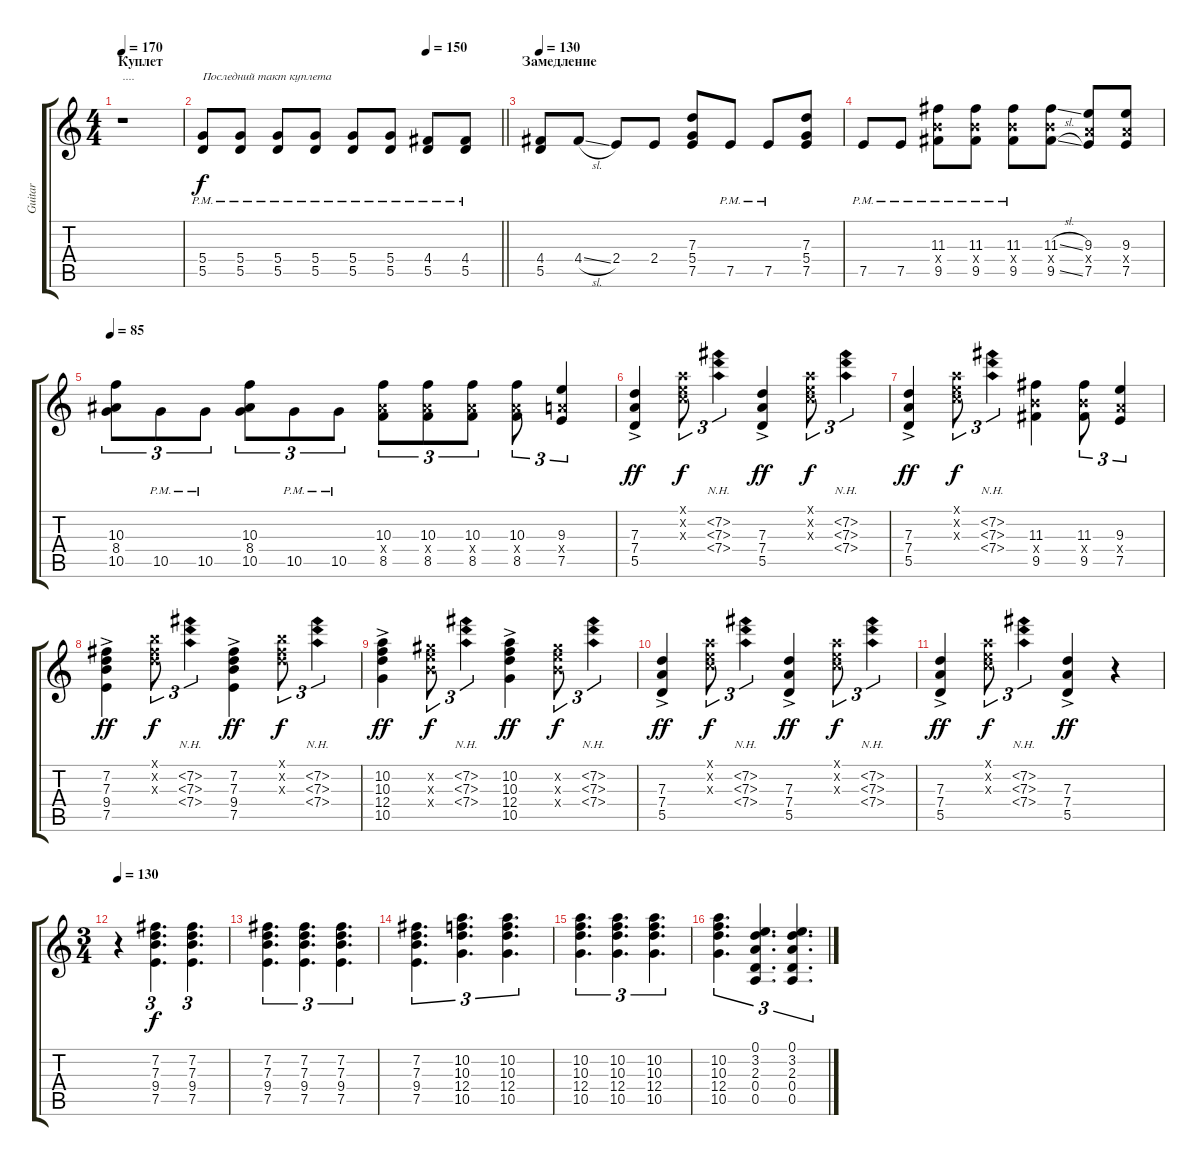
\track ("Guitar" "Guitar") {instrument acousticguitarsteel}
\staff {score tabs}
\tuning (E4 B3 G3 D3 A2 E2) {hide}
\ts (4 4)
\section ("" "Куплет")
\tempo 170
\clef g2
\ks c
r.1{txt "...." dy f} |
\tempo (150 0.75)
\barLineRight lightlight
(5.4{pm} 5.5{pm}).8{txt "Последний такт куплета"} (5.4{pm} 5.5{pm}).8 (5.4{pm} 5.5{pm}).8 (5.4{pm} 5.5{pm}).8 (5.4{pm} 5.5{pm}).8 (5.4{pm} 5.5{pm}).8 (4.4{pm} 5.5{pm}).8 (4.4{pm} 5.5{pm}).8 |
\section ("" "Замедление")
\tempo 130
(4.4 5.5).8 4.4{sl}.8 2.4.8 2.4.8 (7.3 5.4 7.5).8 7.5{pm}.8 7.5{pm}.8 (7.3 5.4 7.5).8 |
7.5{pm}.8 7.5{pm}.8 (11.3{pm} 9.4{x} 9.5{pm}).8 (11.3{pm} 9.4{x} 9.5{pm}).8 (11.3{pm} 9.4{x} 9.5{pm}).8 (11.3{sl} 9.4{x} 9.5{sl}).8 (9.3 7.4{x} 7.5).8 (9.3 7.4{x} 7.5).8 |
\tempo 85
(10.3 8.4 10.5).8{tu (3 2)} 10.5{pm}.8{tu (3 2)} 10.5{pm}.8{tu (3 2)} (10.3 8.4 10.5).8{tu (3 2)} 10.5{pm}.8{tu (3 2)} 10.5{pm}.8{tu (3 2)} (10.3 8.4{x} 8.5).8{tu (3 2)} (10.3 8.4{x} 8.5).8{tu (3 2)} (10.3 8.4{x} 8.5).8{tu (3 2)} (10.3 8.4{x} 8.5).8{tu (3 2)} (9.3 7.4{x} 7.5).4{tu (3 2)} |
(7.3{ac} 7.4{ac} 5.5{ac}).4{dy ff} (5.1{x} 5.2{x} 5.3{x}).8{tu (3 2) dy f} (7.2{nh} 7.3{nh} 7.4{nh}).4{tu (3 2)} (7.3{ac} 7.4{ac} 5.5{ac}).4{dy ff} (5.1{x} 5.2{x} 5.3{x}).8{tu (3 2) dy f} (7.2{nh} 7.3{nh} 7.4{nh}).4{tu (3 2)} |
(7.3{ac} 7.4{ac} 5.5{ac}).4{dy ff} (5.1{x} 5.2{x} 5.3{x}).8{tu (3 2) dy f} (7.2{nh} 7.3{nh} 7.4{nh}).4{tu (3 2)} (11.3 9.4{x} 9.5).4 (11.3 9.4{x} 9.5).8{tu (3 2)} (9.3 7.4{x} 7.5).4{tu (3 2)} |
(7.2{ac} 7.3{ac} 9.4{ac} 7.5{ac}).4{dy ff} (7.1{x} 7.2{x} 7.3{x}).8{tu (3 2) dy f} (7.2{nh} 7.3{nh} 7.4{nh}).4{tu (3 2)} (7.2{ac} 7.3{ac} 9.4{ac} 7.5{ac}).4{dy ff} (7.1{x} 7.2{x} 7.3{x}).8{tu (3 2) dy f} (7.2{nh} 7.3{nh} 7.4{nh}).4{tu (3 2)} |
(10.2 10.3{ac} 12.4 10.5).4{dy ff} (9.2{x} 9.3{x} 9.4{x}).8{tu (3 2) dy f} (7.2{nh} 7.3{nh} 7.4{nh}).4{tu (3 2)} (10.2 10.3{ac} 12.4 10.5).4{dy ff} (9.2{x} 9.3{x} 9.4{x}).8{tu (3 2) dy f} (7.2{nh} 7.3{nh} 7.4{nh}).4{tu (3 2)} |
(7.3{ac} 7.4{ac} 5.5{ac}).4{dy ff} (5.1{x} 5.2{x} 5.3{x}).8{tu (3 2) dy f} (7.2{nh} 7.3{nh} 7.4{nh}).4{tu (3 2)} (7.3{ac} 7.4{ac} 5.5{ac}).4{dy ff} (5.1{x} 5.2{x} 5.3{x}).8{tu (3 2) dy f} (7.2{nh} 7.3{nh} 7.4{nh}).4{tu (3 2)} |
(7.3{ac} 7.4{ac} 5.5{ac}).4{dy ff} (5.1{x} 5.2{x} 5.3{x}).8{tu (3 2) dy f} (7.2{nh} 7.3{nh} 7.4{nh}).4{tu (3 2)} (7.3{ac} 7.4{ac} 5.5{ac}).4{dy ff} r.4 |
\ts (3 4)
\tempo 130
r.4 (7.2 7.3 9.4 7.5).4{d tu (3 2) dy f} (7.2 7.3 9.4 7.5).4{d tu (3 2)} |
(7.2 7.3 9.4 7.5).4{d tu (3 2)} (7.2 7.3 9.4 7.5).4{d tu (3 2)} (7.2 7.3 9.4 7.5).4{d tu (3 2)} |
(7.2 7.3 9.4 7.5).4{d tu (3 2)} (10.2 10.3 12.4 10.5).4{d tu (3 2)} (10.2 10.3 12.4 10.5).4{d tu (3 2)} |
(10.2 10.3 12.4 10.5).4{d tu (3 2)} (10.2 10.3 12.4 10.5).4{d tu (3 2)} (10.2 10.3 12.4 10.5).4{d tu (3 2)} |
(10.2 10.3 12.4 10.5).4{d tu (3 2)} (0.1 3.2 2.3 0.4 0.5).4{d tu (3 2)} (0.1 3.2 2.3 0.4 0.5).4{d tu (3 2)}
